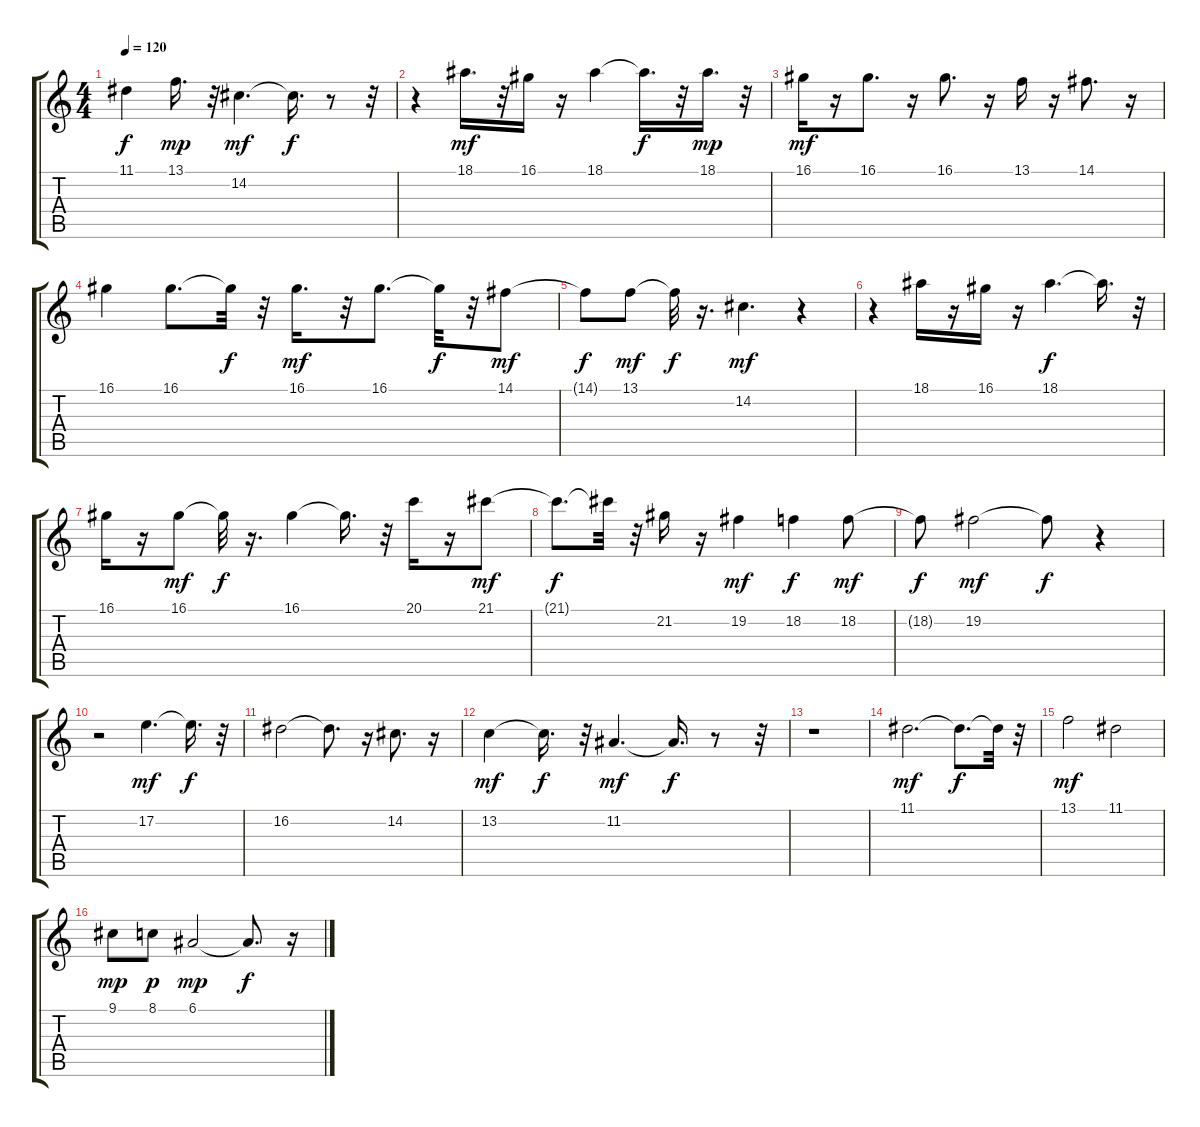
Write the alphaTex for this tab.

\track "" {instrument shakuhachi}
\staff {score tabs}
\tuning (E4 B3 G3 D3 A2 E2) {hide}
\ts (4 4)
\tempo 120
\clef g2
\ks c
11.1{t}.4{dy f} 13.1.16{d dy mp} r.32 14.2.4{d dy mf} 14.2{t}.16{d dy f} r.8 r.32 |
r.4 18.1.16{d dy mf} r.32 16.1.16 r.16 18.1.4 18.1{t}.16{d dy f} r.32 18.1.16{d dy mp} r.32 |
16.1.16{dy mf} r.16 16.1.8{d} r.16 16.1.8{d} r.16 13.1.16 r.16 14.1.8{d} r.16 |
16.1.4 16.1.8{d} 16.1{t}.32{dy f} r.32 16.1.16{d dy mf} r.32 16.1.8{d} 16.1{t}.32{dy f} r.32 14.1.8{dy mf} |
14.1{t}.8{dy f} 13.1.8{dy mf} 13.1{t}.32{dy f} r.16{d} 14.2.4{d dy mf} r.4 |
r.4 18.1.16 r.16 16.1.16 r.16 18.1.4{d dy f} 18.1{t}.16{d} r.32 |
16.1.16 r.16 16.1.8{dy mf} 16.1{t}.32{dy f} r.16{d} 16.1.4 16.1{t}.16{d} r.32 20.1.16 r.16 21.1.8{dy mf} |
21.1{t}.8{d dy f} 21.1{t}.32 r.32 21.2.16 r.16 19.2.4{dy mf} 18.2.4{dy f} 18.2.8{dy mf} |
18.2{t}.8{dy f} 19.2.2{dy mf} 19.2{t}.8{dy f} r.4 |
r.2 17.2.4{d dy mf} 17.2{t}.16{d dy f} r.32 |
16.2.2 16.2{t}.8{d} r.16 14.2.8{d} r.16 |
13.2.4{dy mf} 13.2{t}.16{d dy f} r.32 11.2.4{d dy mf} 11.2{t}.16{d dy f} r.8 r.32 |
r.1 |
11.1.2{d dy mf} 11.1{t}.8{d dy f} 11.1{t}.32 r.32 |
13.1.2{dy mf} 11.1.2 |
9.1.8{dy mp} 8.1.8{dy p} 6.1.2{dy mp} 6.1{t}.8{d dy f} r.16
